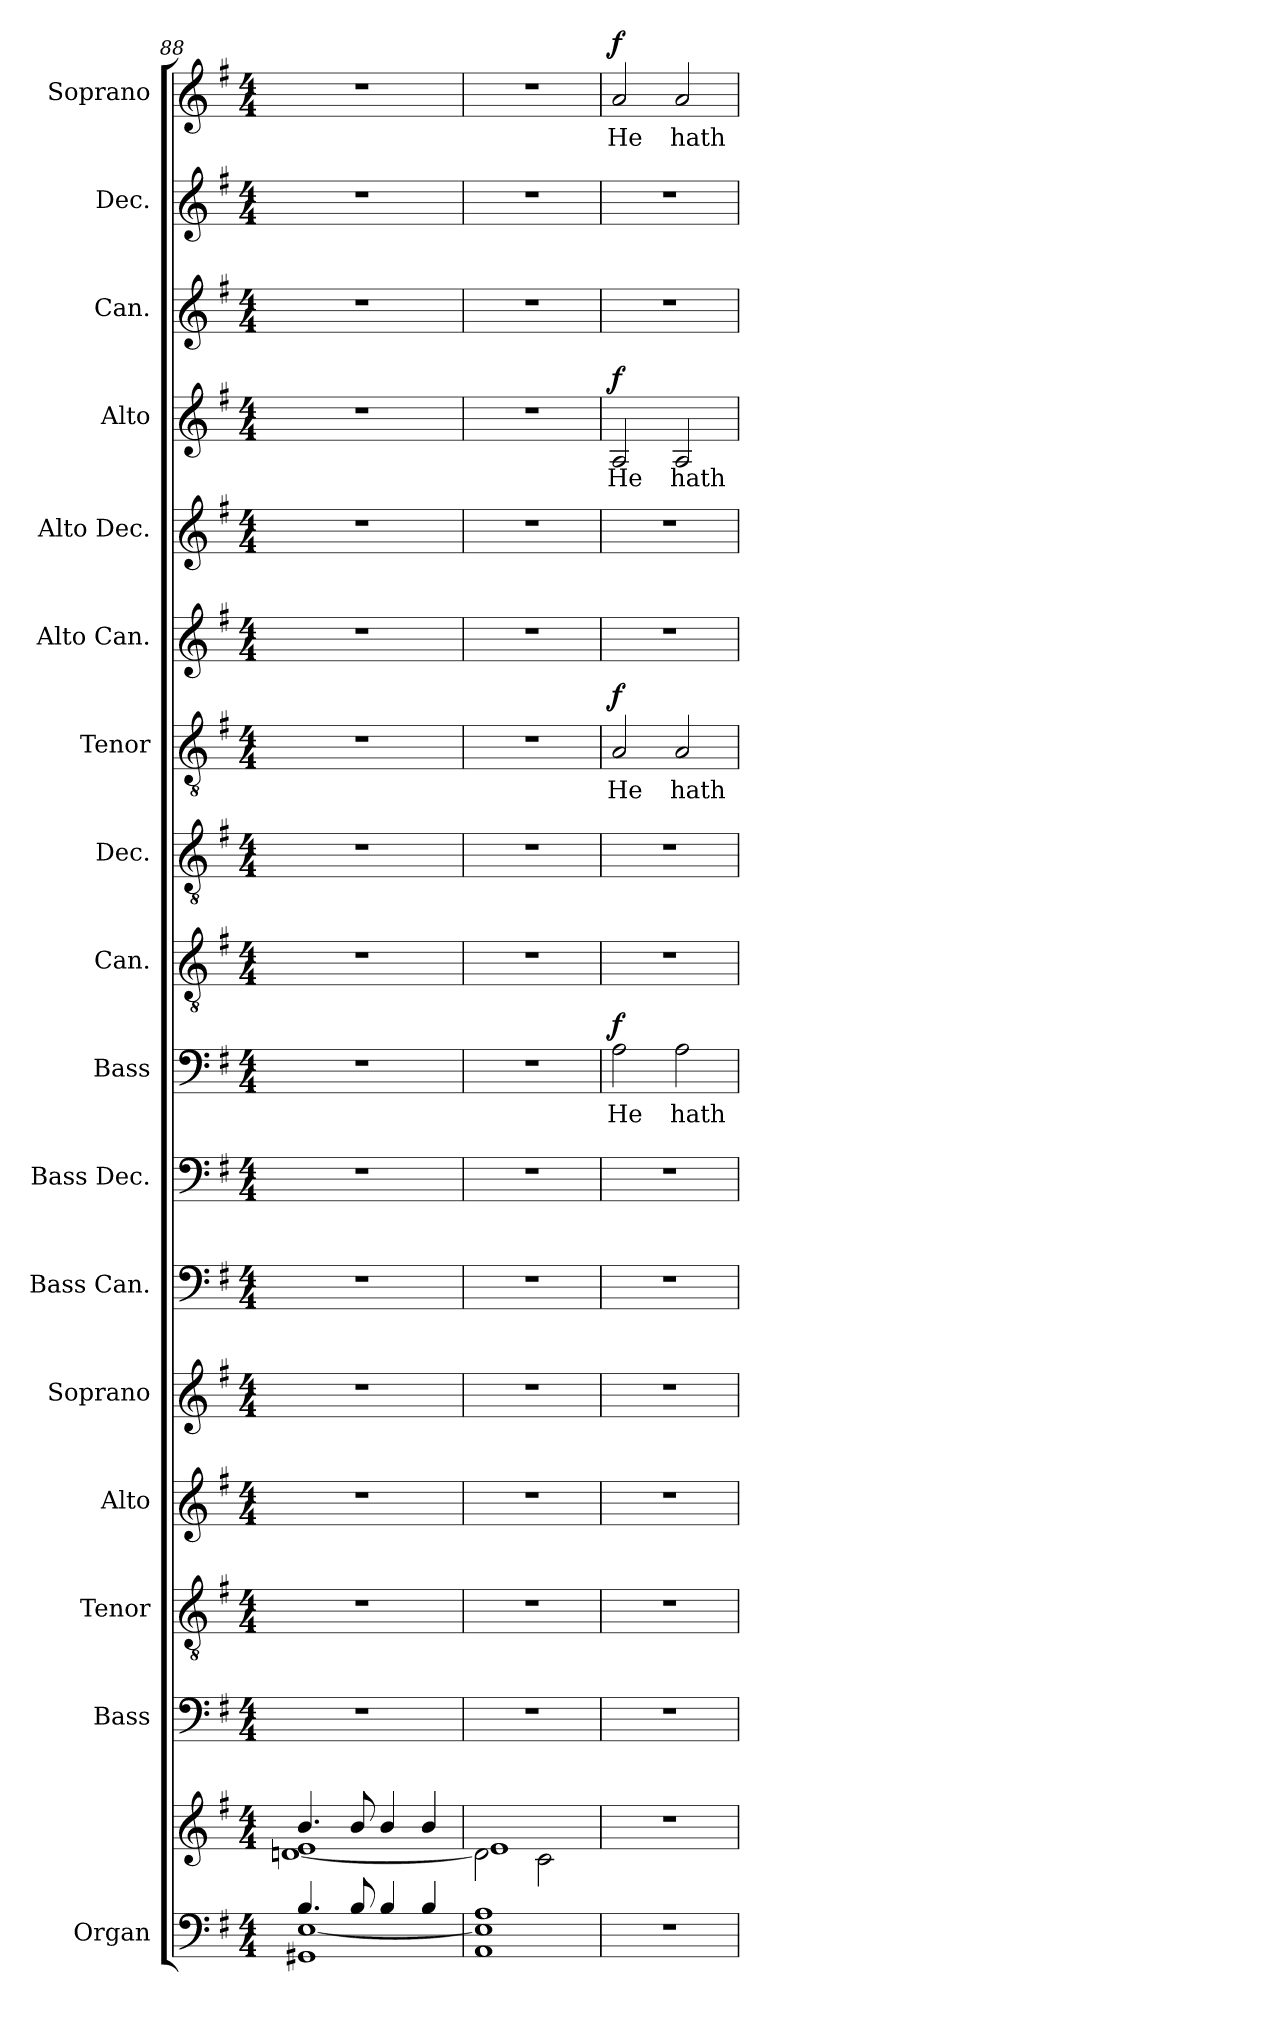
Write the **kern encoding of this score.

**kern	**kern	**kern	**kern	**kern	**kern	**kern	**kern	**kern	**text	**dynam	**kern	**kern	**kern	**text	**dynam	**kern	**kern	**kern	**text	**dynam	**kern	**kern	**kern	**text	**dynam
*part17	*part17	*part16	*part15	*part14	*part13	*part12	*part11	*part10	*part10	*part10	*part9	*part8	*part7	*part7	*part7	*part6	*part5	*part4	*part4	*part4	*part3	*part2	*part1	*part1	*part1
*staff18	*staff17	*staff16	*staff15	*staff14	*staff13	*staff12	*staff11	*staff10	*staff10	*staff10	*staff9	*staff8	*staff7	*staff7	*staff7	*staff6	*staff5	*staff4	*staff4	*staff4	*staff3	*staff2	*staff1	*staff1	*staff1
*I"Organ	*	*I"Bass	*I"Tenor	*I"Alto	*I"Soprano	*I"Bass Can.	*I"Bass Dec.	*I"Bass	*	*	*I"Can.	*I"Dec.	*I"Tenor	*	*	*I"Alto Can.	*I"Alto Dec.	*I"Alto	*	*	*I"Can.	*I"Dec.	*I"Soprano	*	*
*I'Org.	*	*I'B.	*I'T.	*I'A.	*I'S.	*I'B.   Can.	*I'Dec.	*I'B.	*	*	*	*I'Dec.	*I'T.	*	*	*I'A.   Can.	*I'Dec.	*I'A.	*	*	*	*I'Dec.	*I'S.	*	*
*clefF4	*clefG2	*clefF4	*clefGv2	*clefG2	*clefG2	*clefF4	*clefF4	*clefF4	*	*	*clefGv2	*clefGv2	*clefGv2	*	*	*clefG2	*clefG2	*clefG2	*	*	*clefG2	*clefG2	*clefG2	*	*
*	*	*	*ITrd7c12	*	*	*	*	*	*	*	*ITrd7c12	*ITrd7c12	*ITrd7c12	*	*	*	*	*	*	*	*	*	*	*	*
*k[f#]	*k[f#]	*k[f#]	*k[f#]	*k[f#]	*k[f#]	*k[f#]	*k[f#]	*k[f#]	*	*	*k[f#]	*k[f#]	*k[f#]	*	*	*k[f#]	*k[f#]	*k[f#]	*	*	*k[f#]	*k[f#]	*k[f#]	*	*
*G:	*G:	*G:	*G:	*G:	*G:	*G:	*G:	*G:	*	*	*G:	*G:	*G:	*	*	*G:	*G:	*G:	*	*	*G:	*G:	*G:	*	*
*M4/4	*M4/4	*M4/4	*M4/4	*M4/4	*M4/4	*M4/4	*M4/4	*M4/4	*	*	*M4/4	*M4/4	*M4/4	*	*	*M4/4	*M4/4	*M4/4	*	*	*M4/4	*M4/4	*M4/4	*	*
=88	=88	=88	=88	=88	=88	=88	=88	=88	=88	=88	=88	=88	=88	=88	=88	=88	=88	=88	=88	=88	=88	=88	=88	=88	=88
*^	*^	*	*	*	*	*	*	*	*	*	*	*	*	*	*	*	*	*	*	*	*	*	*	*	*
4.Bi/	1GG#Xi [1Ei	4.bi/	[1dni 1ei	1r	1r	1r	1r	1r	1r	1r	.	.	1r	1r	1r	.	.	1r	1r	1r	.	.	1r	1r	1r	.	.
8Bi/	.	8bi/	.	.	.	.	.	.	.	.	.	.	.	.	.	.	.	.	.	.	.	.	.	.	.	.	.
4Bi/	.	4bi/	.	.	.	.	.	.	.	.	.	.	.	.	.	.	.	.	.	.	.	.	.	.	.	.	.
4Bi/	.	4bi/	.	.	.	.	.	.	.	.	.	.	.	.	.	.	.	.	.	.	.	.	.	.	.	.	.
*v	*v	*	*	*	*	*	*	*	*	*	*	*	*	*	*	*	*	*	*	*	*	*	*	*	*	*	*
=89	=89	=89	=89	=89	=89	=89	=89	=89	=89	=89	=89	=89	=89	=89	=89	=89	=89	=89	=89	=89	=89	=89	=89	=89	=89	=89
1AAi 1Ei] 1Ai	2di\]	1ei	1r	1r	1r	1r	1r	1r	1r	.	.	1r	1r	1r	.	.	1r	1r	1r	.	.	1r	1r	1r	.	.
.	2ci\	.	.	.	.	.	.	.	.	.	.	.	.	.	.	.	.	.	.	.	.	.	.	.	.	.
*	*v	*v	*	*	*	*	*	*	*	*	*	*	*	*	*	*	*	*	*	*	*	*	*	*	*	*
=90	=90	=90	=90	=90	=90	=90	=90	=90	=90	=90	=90	=90	=90	=90	=90	=90	=90	=90	=90	=90	=90	=90	=90	=90	=90
!	!	!	!	!	!	!	!	!	!LO:LY:b:color=#000000	!	!	!	!	!	!	!	!	!	!	!	!	!	!	!	!
!	!	!	!	!	!	!	!	!	!	!	!	!	!	!LO:LY:b:color=#000000	!	!	!	!	!	!	!	!	!	!	!
!	!	!	!	!	!	!	!	!	!	!	!	!	!	!	!	!	!	!	!LO:LY:b:color=#000000	!	!	!	!	!	!
!	!	!	!	!	!	!	!	!	!	!	!	!	!	!	!	!	!	!	!	!	!	!	!	!LO:LY:b:color=#000000	!
1r	1r	1r	1r	1r	1r	1r	1r	2Ai\	He	f	1r	1r	2AAi/	He	f	1r	1r	2Ai/	He	f	1r	1r	2ai/	He	f
!	!	!	!	!	!	!	!	!	!LO:LY:b:color=#000000	!	!	!	!	!	!	!	!	!	!	!	!	!	!	!	!
!	!	!	!	!	!	!	!	!	!	!	!	!	!	!LO:LY:b:color=#000000	!	!	!	!	!	!	!	!	!	!	!
!	!	!	!	!	!	!	!	!	!	!	!	!	!	!	!	!	!	!	!LO:LY:b:color=#000000	!	!	!	!	!	!
!	!	!	!	!	!	!	!	!	!	!	!	!	!	!	!	!	!	!	!	!	!	!	!	!LO:LY:b:color=#000000	!
.	.	.	.	.	.	.	.	2Ai\	hath	.	.	.	2AAi/	hath	.	.	.	2Ai/	hath	.	.	.	2ai/	hath	.
=	=	=	=	=	=	=	=	=	=	=	=	=	=	=	=	=	=	=	=	=	=	=	=	=	=
*-	*-	*-	*-	*-	*-	*-	*-	*-	*-	*-	*-	*-	*-	*-	*-	*-	*-	*-	*-	*-	*-	*-	*-	*-	*-
